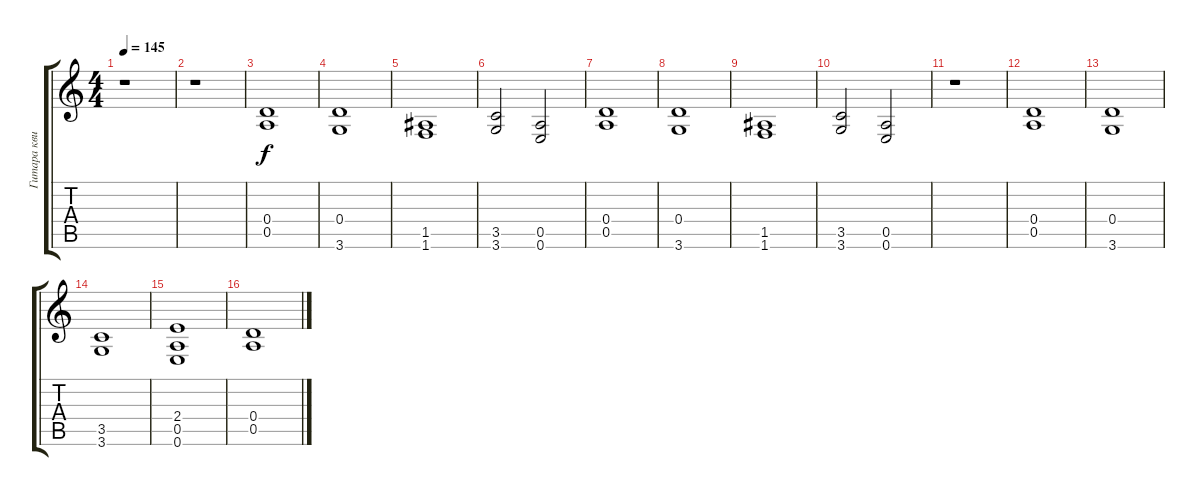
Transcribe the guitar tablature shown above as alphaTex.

\track ("Гитара квинты" "Гитара кви") {instrument distortionguitar}
\staff {score tabs}
\tuning (E4 B3 G3 D3 A2 E2) {hide}
\ts (4 4)
\tempo 145
\clef g2
\ks c
r.1{dy f} |
r.1 |
(0.4 0.5).1 |
(0.4 3.6).1 |
(1.5 1.6).1 |
(3.5 3.6).2 (0.5 0.6).2 |
(0.4 0.5).1 |
(0.4 3.6).1 |
(1.5 1.6).1 |
(3.5 3.6).2 (0.5 0.6).2 |
r.1 |
(0.4 0.5).1 |
(0.4 3.6).1 |
(3.5 3.6).1 |
(2.4 0.5 0.6).1 |
(0.4 0.5).1
